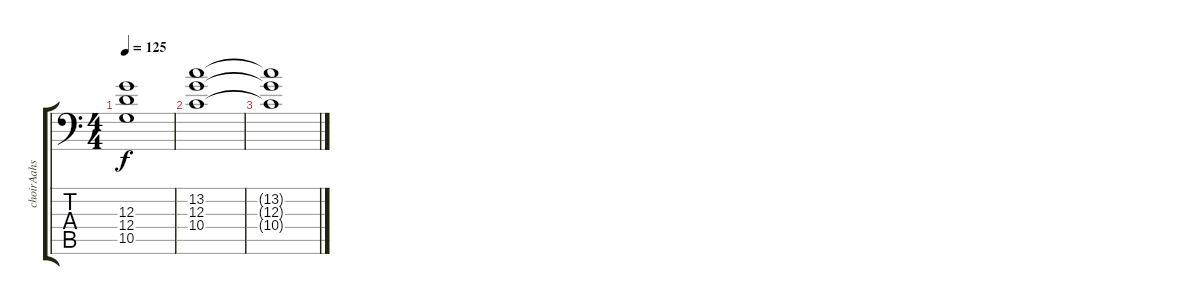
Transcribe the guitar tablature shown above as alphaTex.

\track ("choirAahs" "choirAahs") {instrument choiraahs}
\staff {score tabs}
\tuning (A4 B3 G3 D3 A2 A1) {hide}
\ts (4 4)
\tempo 125
\clef f4
\ks c
(12.3 12.4 10.5).1{dy f} |
(13.2 12.3 10.4).1 |
(13.2{t} 12.3{t} 10.4{t}).1
